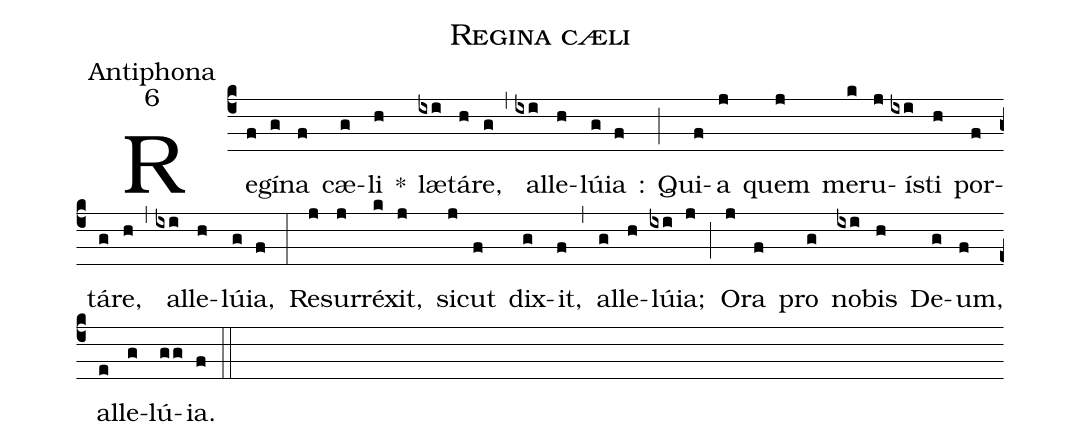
name:Regina cæli;
office-part:Antiphona;
mode:6;
%%
(c4) Re(f)gí(g)na(f) cæ(g)li(h)  <sp>*</sp>() læ(ixi)tá(h)re,(g) (,) al(ixi)le(h)lú(g)ia(f) :(;) Qui(f)a(j) quem(j) me(k)ru(j)í(ixi)sti(h) por(f)tá(g)re,(h) (,) al(ixi)le(h)lú(g)ia,(f) (:) Re(j)sur(j)réx(k)it,(j) si(j)cut(f) dix(g)it,(f) (,) al(g)le(h)lú(ixi)ia;(j) (;) O(j)ra(f) pro(g) no(ixi)bis(h) De(g)um,(f) al(e)le(g)lú(gg)ia.(f) (::)
